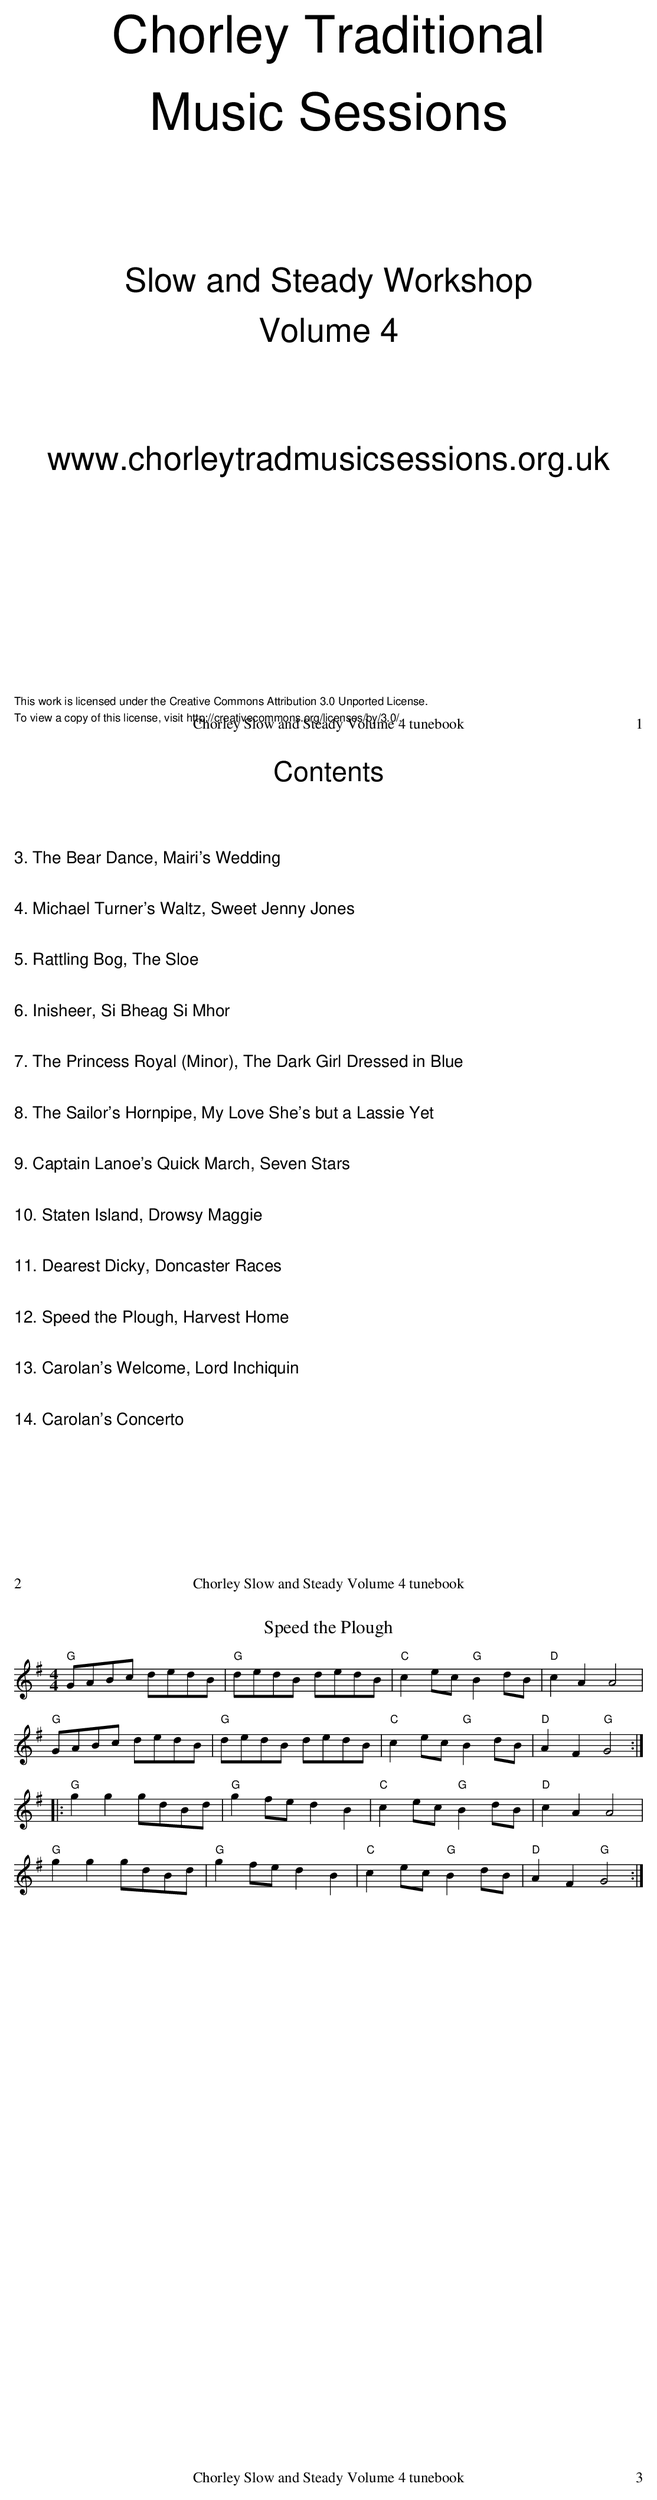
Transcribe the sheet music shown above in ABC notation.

X:1
T:Speed the Plough
M:4/4
L:1/8
K:G
"G"GABc dedB|"G"dedB dedB|"C"c2ec "G"B2dB|"D"c2A2 A4|
"G"GABc dedB|"G"dedB dedB|"C"c2ec "G"B2dB|"D"A2F2 "G"G4:|
|:"G"g2g2 gdBd|"G"g2fe d2B2|"C"c2ec "G"B2dB|"D"c2A2 A4|
"G"g2g2 gdBd|"G"g2fe d2B2|"C"c2ec "G"B2dB|"D"A2F2 "G"G4:|
